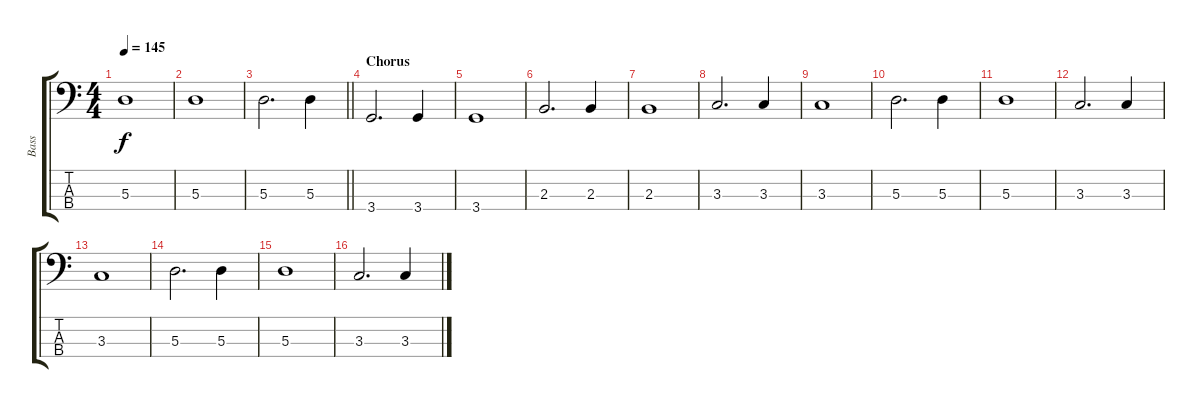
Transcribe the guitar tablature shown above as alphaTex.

\track ("Bass" "Bass") {instrument electricbassfinger}
\staff {score tabs}
\tuning (G2 D2 A1 E1) {hide}
\ts (4 4)
\tempo 145
\clef f4
\ks c
5.3.1{dy f} |
5.3.1 |
\barLineRight lightlight
5.3.2{d} 5.3.4 |
\section ("" "Chorus")
3.4.2{d} 3.4.4 |
3.4.1 |
2.3.2{d} 2.3.4 |
2.3.1 |
3.3.2{d} 3.3.4 |
3.3.1 |
5.3.2{d} 5.3.4 |
5.3.1 |
3.3.2{d} 3.3.4 |
3.3.1 |
5.3.2{d} 5.3.4 |
5.3.1 |
3.3.2{d} 3.3.4
